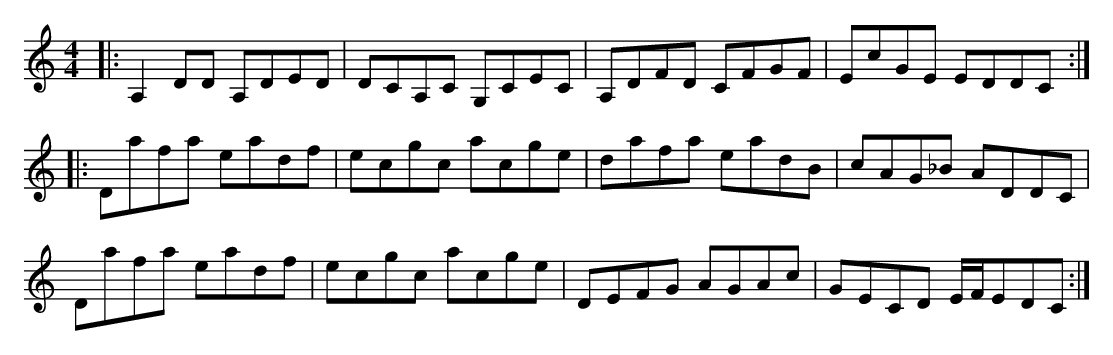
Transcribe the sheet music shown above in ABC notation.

X:1
M:4/4
K:Ddor
|:A,2DD A,DED|DCA,C G,CEC|A,DFD CFGF|EcGE EDDC:|
|:Dafa eadf|ecgc acge|dafa eadB|cAG_B ADDC|
Dafa eadf|ecgc acge|DEFG AGAc|GECD E/F/EDC:|
